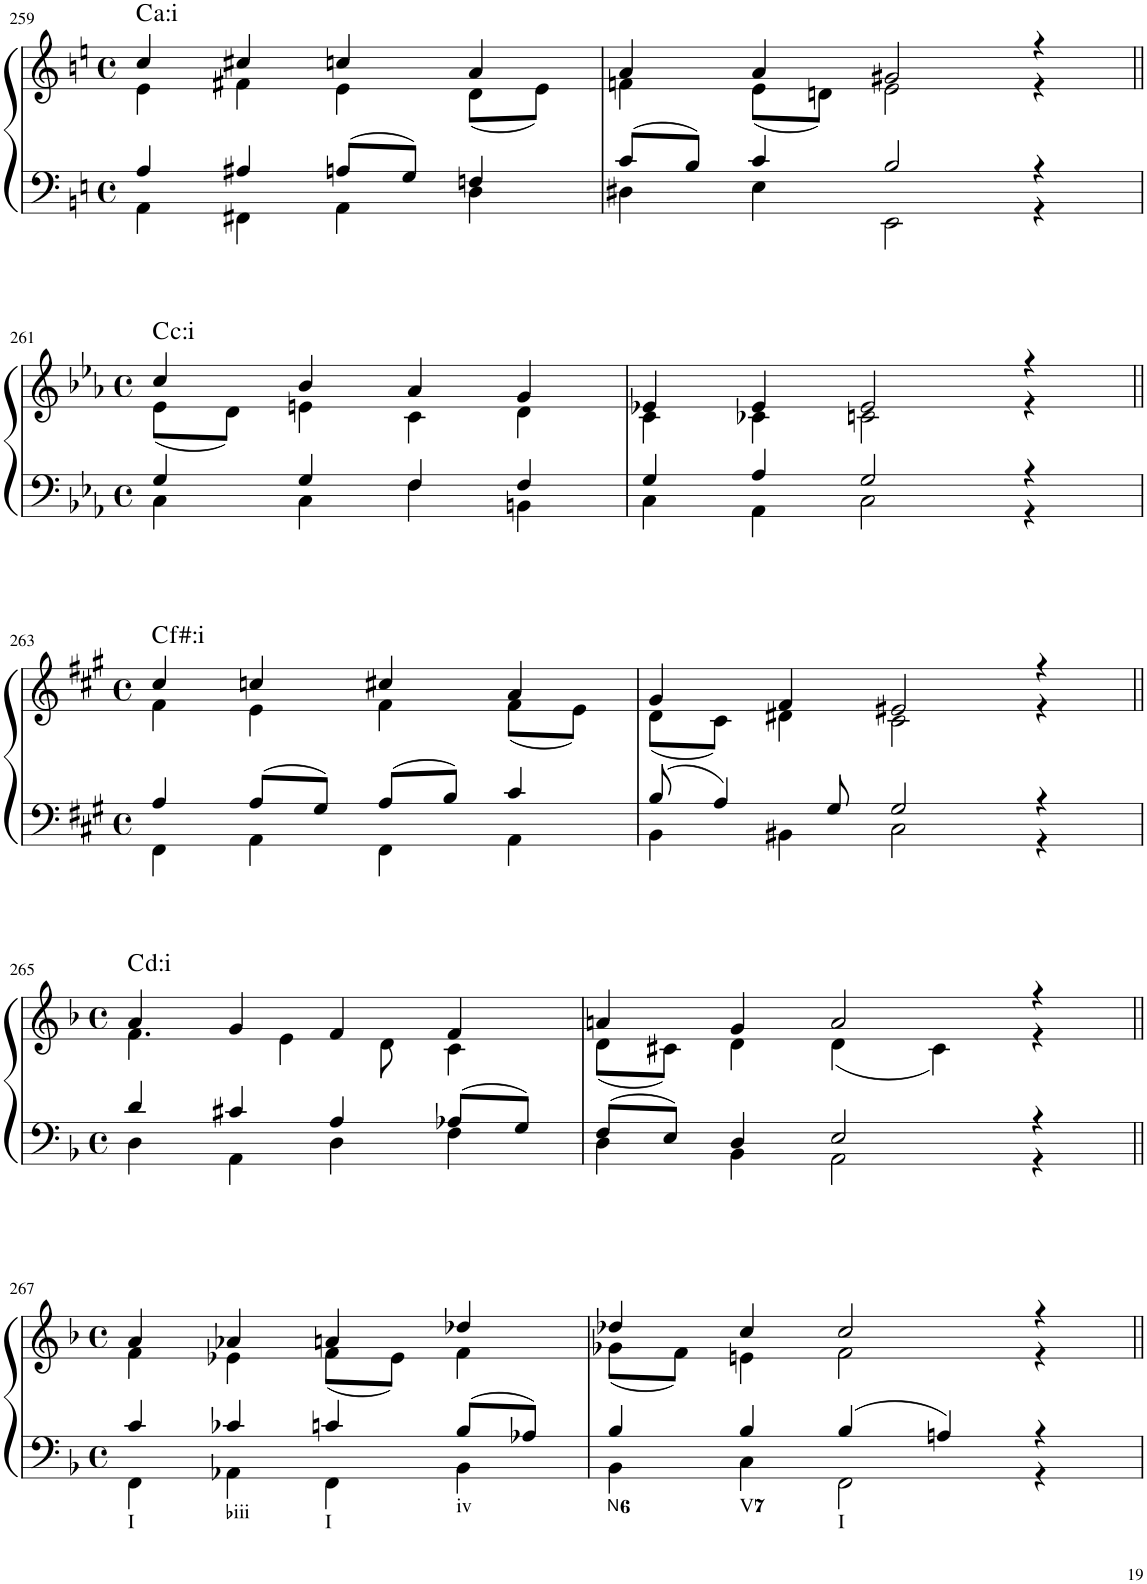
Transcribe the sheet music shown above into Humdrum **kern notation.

**kern	**kern	**harte
*part1	*part1	*part1
*staff2	*staff1	*
*I"Piano	*	*
*I'Pno.	*	*
!!LO:PB:g=z
*clefF4	*clefG2	*
*k[]	*k[]	*
*C:	*C:	*
*M4/4	*M4/4	*
*met(c)	*met(c)	*
=259	=259	=259
*^	*^	*
!	!	!	!	!LO:H:kt=a:
4A/	4AA\	4cc/	4e\	.
4A#X/	4FF#X\	4cc#X/	4f#X\	.
8An/L	4AA\	4ccn/	4e\	.
8G/J	.	.	.	.
4Fn/	4D\	4a/	(<8d\L	.
.	.	.	8e\J)	.
=260	=260	=260	=260	=260
8c/L	4D#X\	4a/	4fn\	.
8B/J	.	.	.	.
4c/	4E\	4a/	(<8e\L	.
.	.	.	8dn\J)	.
2B/	2EE\	2g#X/	2e\	.
4r	4r	4r	4r	.
!!LO:LB:g=z	!!
=261||	=261||	=261||	=261||	=261||
*k[b-e-a-]	*	*k[b-e-a-]	*	*
*E-:	*	*E-:	*	*
*M4/4	*	*M4/4	*	*
*met(c)	*	*met(c)	*	*
!	!	!	!	!LO:H:kt=c:
4G/	4C\	4cc/	(<8e-\L	.
.	.	.	8d\J)	.
4G/	4C\	4b-/	4en\	.
4F/	4F\	4a-/	4c\	.
4F/	4BBn\	4g/	4d\	.
=262	=262	=262	=262	=262
4G/	4C\	4e-X/	4c\	.
4A-/	4AA-\	4e-/	4c-X\	.
2G/	2C\	2e-/	2cn\	.
4r	4r	4r	4r	.
!!LO:LB:g=z	!!
=263||	=263||	=263||	=263||	=263||
*k[f#c#g#]	*	*k[f#c#g#]	*	*
*A:	*	*A:	*	*
*M4/4	*	*M4/4	*	*
*met(c)	*	*met(c)	*	*
!	!	!	!	!LO:H:kt=f#:
4A/	4FF#\	4cc#/	4f#\	.
8A/L	4AA\	4ccn/	4e\	.
8G#/J	.	.	.	.
8A/L	4FF#\	4cc#X/	4f#\	.
8B/J	.	.	.	.
4c#/	4AA\	4a/	(<8f#\L	.
.	.	.	8e\J)	.
=264	=264	=264	=264	=264
8B/	4BB\	4g#/	(<8d\L	.
4A/	.	.	8c#\J)	.
.	4BB#X\	4f#/	4d#X\	.
8G#/	.	.	.	.
2G#/	2C#\	2e#X/	2c#\	.
4r	4r	4r	4r	.
!!LO:LB:g=z	!!
=265||	=265||	=265||	=265||	=265||
*k[b-]	*	*k[b-]	*	*
*F:	*	*F:	*	*
*M4/4	*	*M4/4	*	*
*met(c)	*	*met(c)	*	*
!	!	!	!	!LO:H:kt=d:
4d/	4D\	4a/	4.f\	.
4c#X/	4AA\	4g/	.	.
.	.	.	4e\	.
4A/	4D\	4f/	.	.
.	.	.	8d\	.
8A-X/L	4F\	4f/	4c\	.
8G/J	.	.	.	.
=266	=266	=266	=266	=266
8F/L	4D\	4an/	(<8d\L	.
8E/J	.	.	8c#X\J)	.
4D/	4BB-\	4g/	4d\	.
2E/	2AA\	2a/	(<4d\	.
.	.	.	4c#\)	.
4r	4r	4r	4r	.
!!LO:LB:g=z	!!
=267||	=267||	=267||	=267||	=267||
*M4/4	*	*M4/4	*	*
*met(c)	*	*met(c)	*	*
4c/	4FF\	4a/	4f\	.
4c-X/	4AA-X\	4a-X/	4e-X\	.
4cn/	4FF\	4an/	(<8f\L	.
.	.	.	8e-\J)	.
8B-/L	4BB-\	4dd-X/	4f\	.
8A-X/J	.	.	.	.
=268	=268	=268	=268	=268
4B-/	4BB-\	4dd-X/	(<8g-X\L	.
.	.	.	8f\J)	.
4B-/	4C\	4cc/	4en\	.
4B-/	2FF\	2cc/	2f\	.
4An/	.	.	.	.
4r	4r	4r	4r	.
*v	*v	*	*	*
*	*v	*v	*
=||	=||	=||
*-	*-	*-
